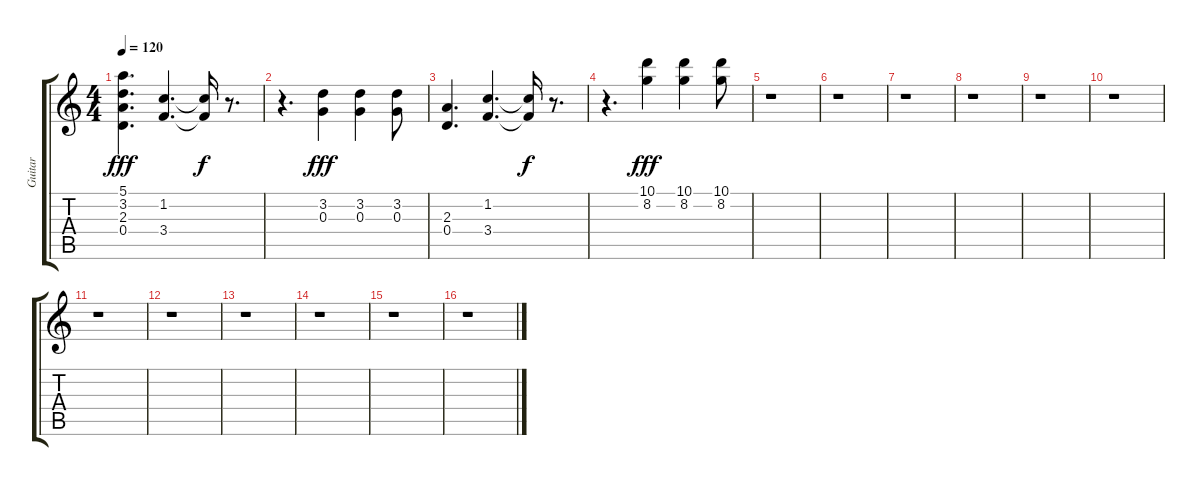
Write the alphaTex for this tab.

\track ("Guitar" "Guitar") {instrument overdrivenguitar}
\staff {score tabs}
\tuning (E4 B3 G3 D3 A2 E2) {hide}
\ts (4 4)
\tempo 120
\clef g2
\ks c
(5.1 3.2 2.3 0.4).4{d dy fff} (1.2 3.4).4{d} (1.2{t} 3.4{t}).16{dy f} r.8{d} |
r.4{d} (3.2 0.3).4{dy fff} (3.2 0.3).4 (3.2 0.3).8 |
(2.3 0.4).4{d} (1.2 3.4).4{d} (1.2{t} 3.4{t}).16{dy f} r.8{d} |
r.4{d} (10.1 8.2).4{dy fff} (10.1 8.2).4 (10.1 8.2).8 |
r.1 |
r.1 |
r.1 |
r.1 |
r.1 |
r.1 |
r.1 |
r.1 |
r.1 |
r.1 |
r.1 |
r.1
